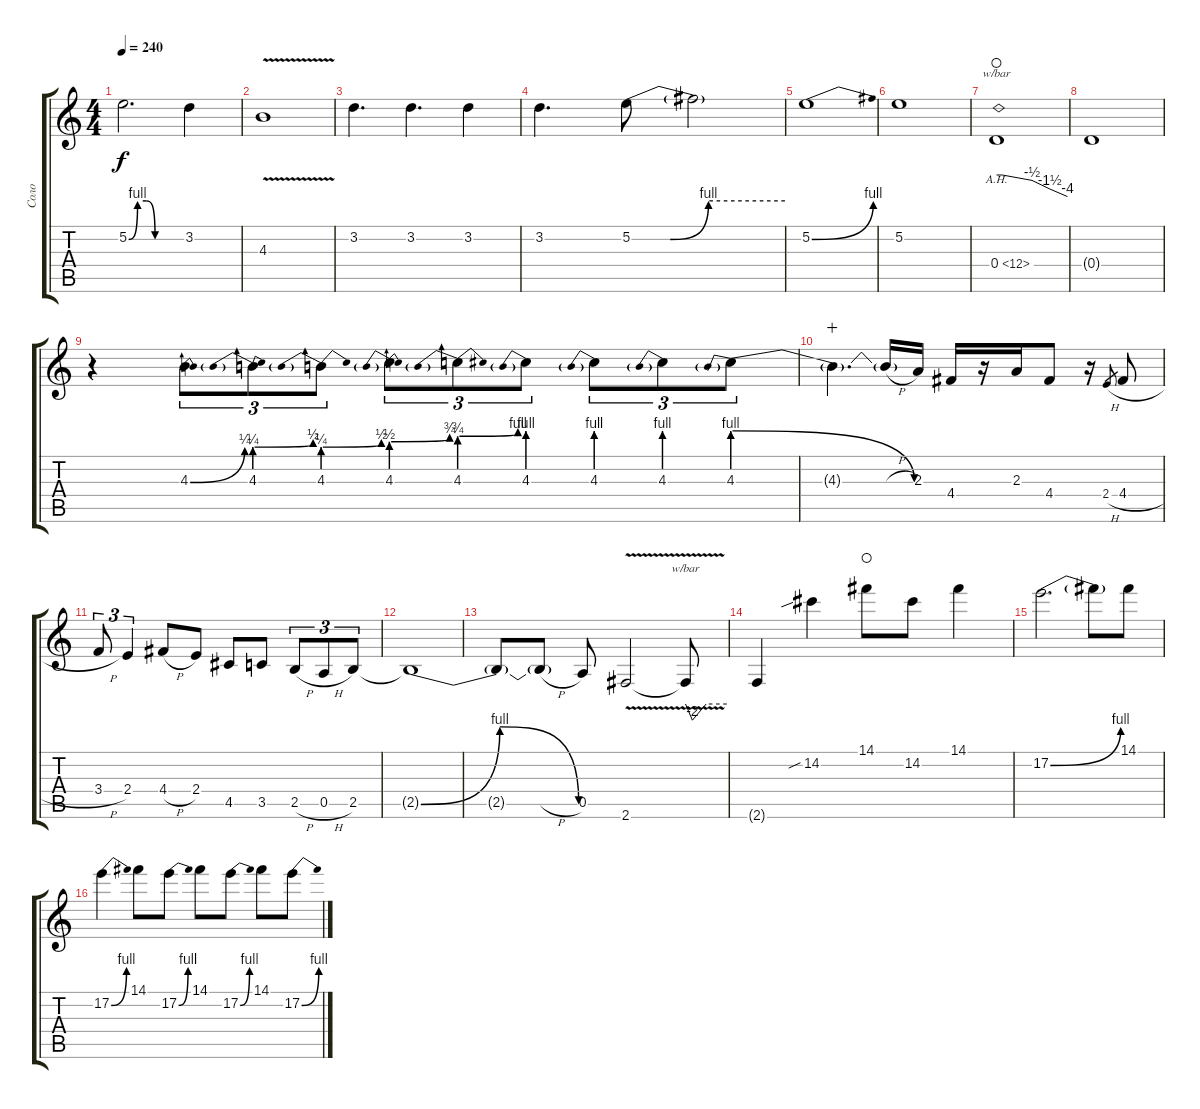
\track ("Соло" "Соло") {instrument distortionguitar}
\staff {score tabs}
\tuning (E4 B3 G3 D3 A2 E2) {hide}
\ts (4 4)
\tempo 240
\clef g2
\ks c
5.2{be (custom 0 0 10 4 20 4 30 0 60 0)}.2{d dy f} 3.2.4 |
4.3{v}.1 |
3.2.4{d} 3.2.4{d} 3.2.4 |
3.2.4{d} 5.2{be (custom 0 0 15 0 30 4 60 4)}.8 5.2{t}.2 |
5.2{be (bend 0 0 60 4)}.1 |
5.2.1 |
0.4{ah 12}.1{tbe (custom default 0 0 5 0 30 -2 45 -6 60 -16) waho} |
0.4{t}.1 |
r.4 4.3{be (bend 0 0 60 1)}.8{tu (3 2)} 4.3{be (prebendbend 0 1 60 2)}.8{tu (3 2)} 4.3{be (prebendbend 0 1 60 2)}.8{tu (3 2)} 4.3{be (prebendbend 0 2 60 3)}.8{tu (3 2)} 4.3{be (prebendbend 0 3 60 4)}.8{tu (3 2)} 4.3{be (prebend 0 4 60 4)}.8{tu (3 2)} 4.3{be (prebend 0 4 60 4)}.8{tu (3 2)} 4.3{be (prebend 0 4 60 4)}.8{tu (3 2)} 4.3{be (prebendrelease 0 4 60 0)}.8{tu (3 2)} |
4.3{t}.4{d wahc} 4.3{h t}.16 2.3.16 4.4.16 r.16 2.3.16 4.4.8 r.16 2.4{h}.8{gr} 4.4{h}.8 |
3.4{h}.8{tu (3 2)} 2.4.4{tu (3 2)} 4.4{h}.8 2.4.8 4.5.8 3.5.8 2.5{h}.8{tu (3 2)} 0.5{h}.8{tu (3 2)} 2.5.8{tu (3 2)} |
2.5{be (bendrelease 0 0 10 4 45 4 60 0) t}.1 |
2.5{t}.8 2.5{h t}.8 0.5.8 2.6{v}.2 2.6{t}.8{tbe (custom default 0 0 10 -8 30 0 60 0)} |
2.6{t}.4 14.2{sib}.4 14.1.8{waho} 14.2.8 14.1.4 |
17.2{be (bend 0 0 60 4)}.2{d} 17.2{t}.8 14.1.8 |
17.2{be (bend 0 0 60 4)}.4 14.1.8 17.2{be (bend 0 0 60 4)}.8 14.1.8 17.2{be (bend 0 0 60 4)}.8 14.1.8 17.2{be (bend 0 0 60 4)}.8
